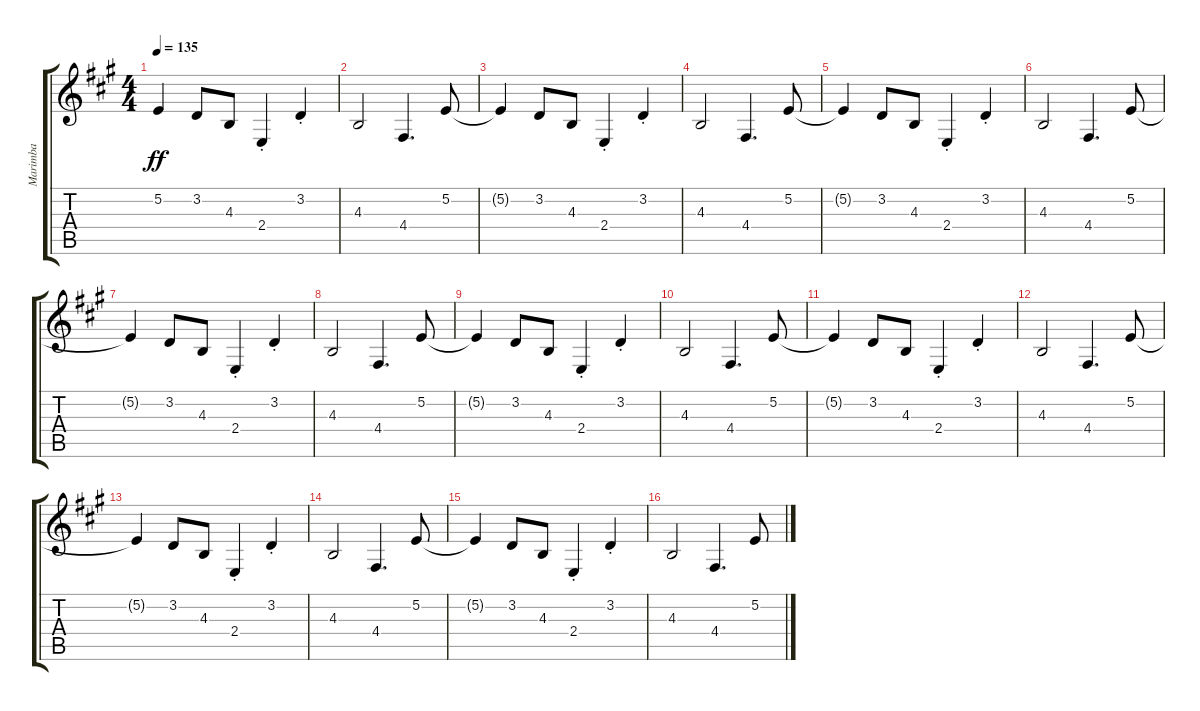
\track ("Marimba" "Marimba") {instrument marimba}
\staff {score tabs}
\tuning (E4 B3 G3 D3 A2 E2) {hide}
\ts (4 4)
\tempo 135
\clef g2
\ks a
5.2{t}.4{dy ff} 3.2.8 4.3.8 2.4{st}.4 3.2{st}.4 |
4.3.2 4.4.4{d} 5.2.8 |
5.2{t}.4 3.2.8 4.3.8 2.4{st}.4 3.2{st}.4 |
4.3.2 4.4.4{d} 5.2.8 |
5.2{t}.4 3.2.8 4.3.8 2.4{st}.4 3.2{st}.4 |
4.3.2 4.4.4{d} 5.2.8 |
5.2{t}.4 3.2.8 4.3.8 2.4{st}.4 3.2{st}.4 |
4.3.2 4.4.4{d} 5.2.8 |
5.2{t}.4 3.2.8 4.3.8 2.4{st}.4 3.2{st}.4 |
4.3.2 4.4.4{d} 5.2.8 |
5.2{t}.4 3.2.8 4.3.8 2.4{st}.4 3.2{st}.4 |
4.3.2 4.4.4{d} 5.2.8 |
5.2{t}.4 3.2.8 4.3.8 2.4{st}.4 3.2{st}.4 |
4.3.2 4.4.4{d} 5.2.8 |
5.2{t}.4 3.2.8 4.3.8 2.4{st}.4 3.2{st}.4 |
4.3.2 4.4.4{d} 5.2.8
